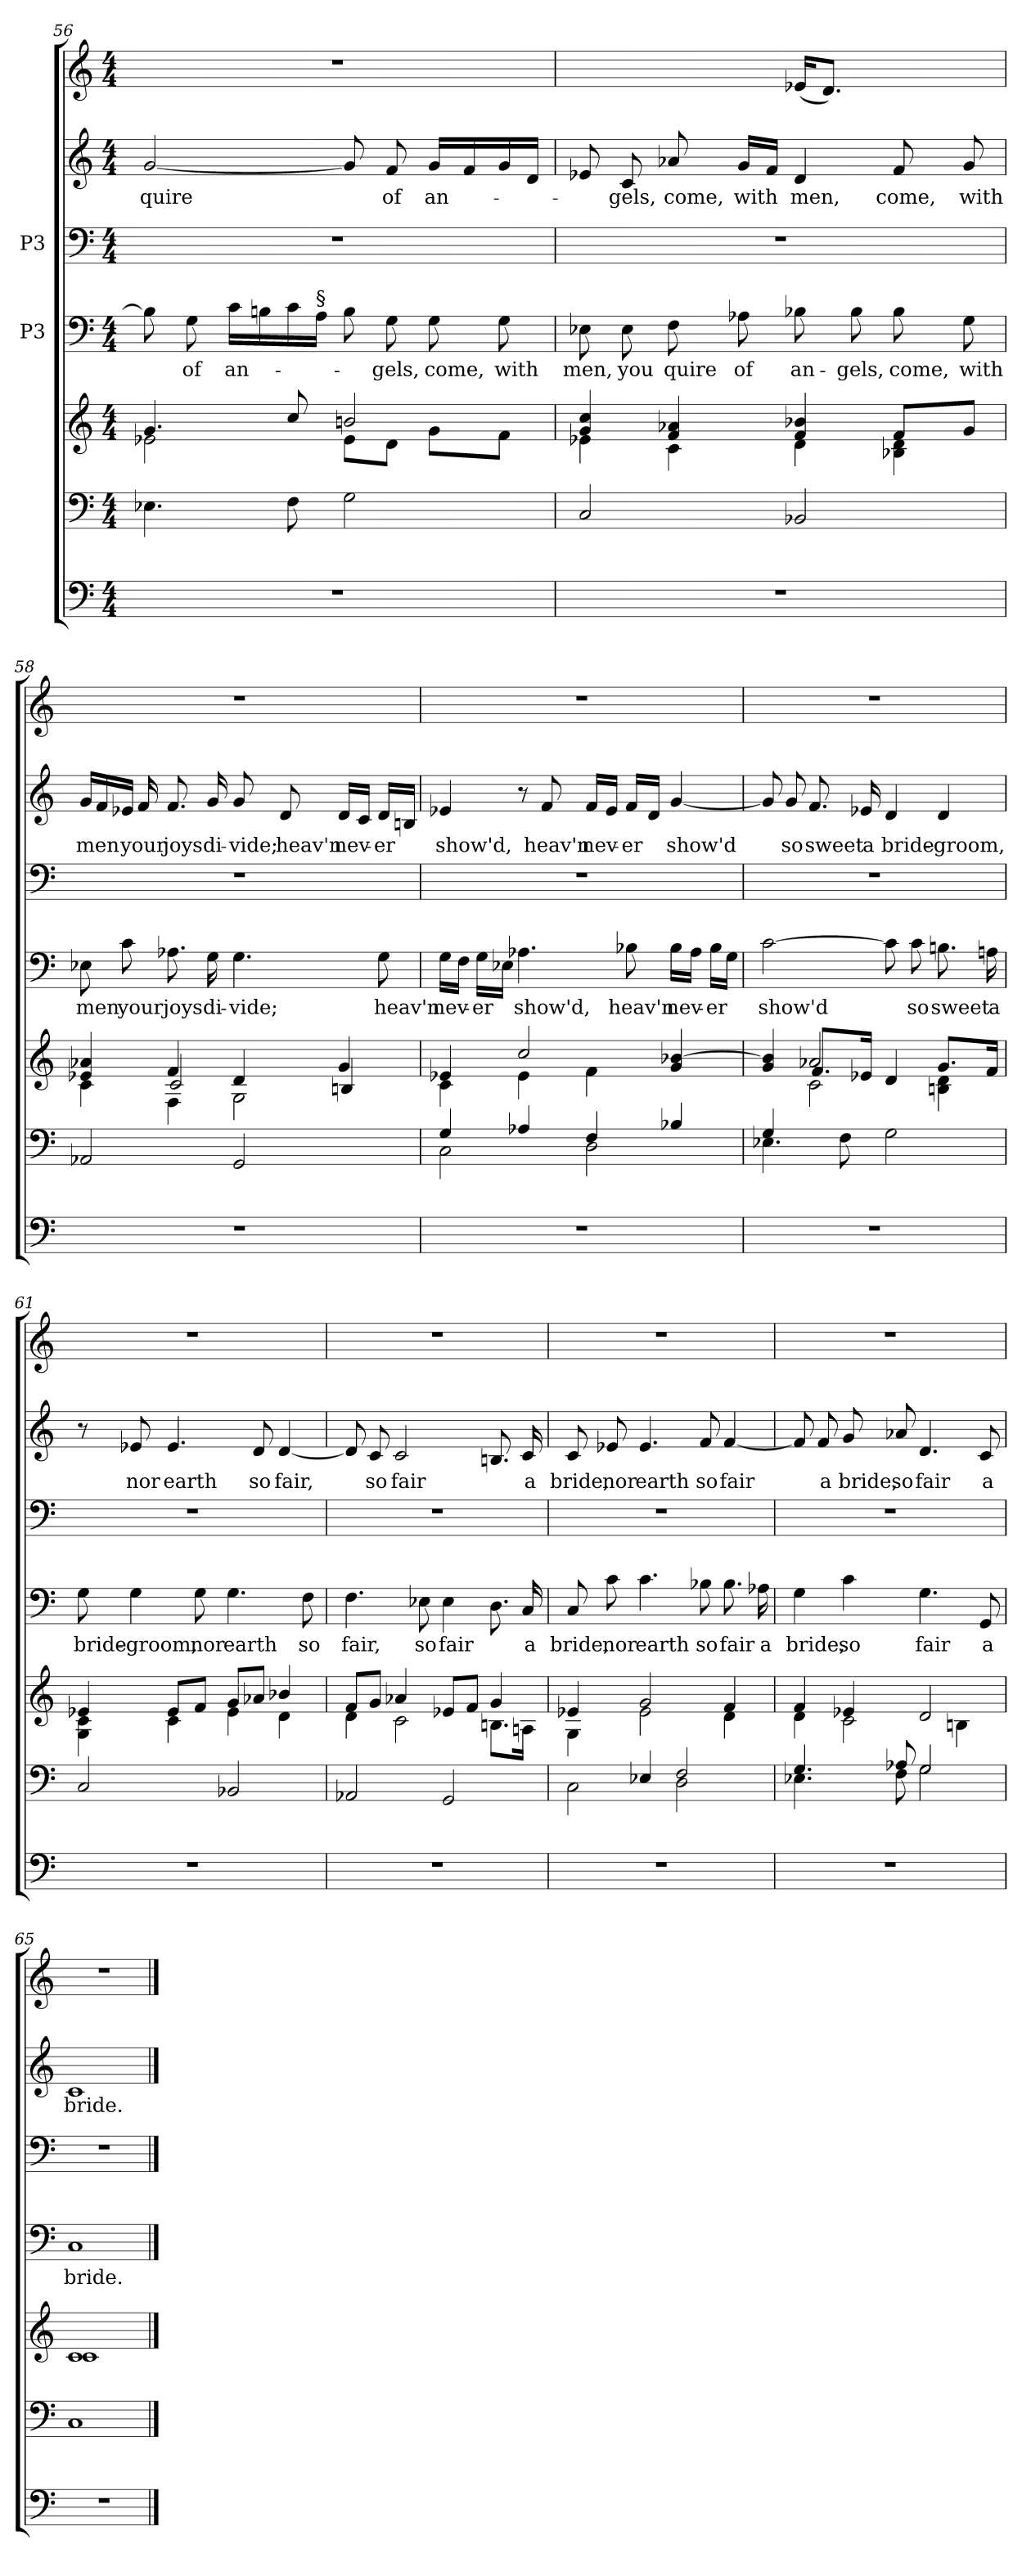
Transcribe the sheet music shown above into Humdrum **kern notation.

**kern	**kern	**kern	**kern	**text	**kern	**kern	**text	**kern
*part7	*part6	*part5	*part4	*part4	*part3	*part2	*part2	*part1
*staff7	*staff6	*staff5	*staff4	*staff4	*staff3	*staff2	*staff2	*staff1
*	*	*	*I"P3	*	*I"P3	*	*	*
!!LO:LB:g=z
*clefF4	*clefF4	*clefG2	*clefF4	*	*clefF4	*clefG2	*	*clefG2
*k[]	*k[]	*k[]	*k[]	*	*k[]	*k[]	*	*k[]
*C:	*C:	*C:	*C:	*	*C:	*C:	*	*C:
*M4/4	*M4/4	*M4/4	*M4/4	*	*M4/4	*M4/4	*	*M4/4
=56	=56	=56	=56	=56	=56	=56	=56	=56
*	*	*^	*	*	*	*	*	*
*	*	*	*^	*	*	*	*	*	*
!	!	!	!	!	!	!	!	!	!LO:LY:b	!
1r	4.E-\	4.g/	2e-\	8ryy	8B-\]	.	1r	[<2g/	quire	1r
!	!	!	!	!	!	!LO:LY:b	!	!	!	!
.	.	.	.	8ryy	8G\	of	.	.	.	.
!	!	!	!	!	!	!LO:LY:b	!	!	!	!
.	.	.	.	4ryy	16c\LL	an-	.	.	.	.
.	.	.	.	.	16Bn\	.	.	.	.	.
.	8F\	8cc/	.	.	16c\	.	.	.	.	.
!	!	!	!	!	!LO:TX:a:t=§	!	!	!	!	!
.	.	.	.	.	16A\JJ	.	.	.	.	.
.	2G\	2bn/	8e-\L	2ryy	8B\	.	.	8g/]	.	.
!	!	!	!	!	!	!LO:LY:b	!	!	!LO:LY:b	!
.	.	.	8d\J	.	8G\	-gels,	.	8f/	of	.
!	!	!	!	!	!	!LO:LY:b	!	!	!LO:LY:b	!
.	.	.	8g\L	.	8G\	come,	.	16g/LL	an-	.
.	.	.	.	.	.	.	.	16f/	.	.
!	!	!	!	!	!	!LO:LY:b	!	!	!	!
.	.	.	8f\J	.	8G\	with	.	16g/	.	.
.	.	.	.	.	.	.	.	16d/JJ	.	.
*	*	*	*v	*v	*	*	*	*	*	*
=57	=57	=57	=57	=57	=57	=57	=57	=57	=57
!	!	!	!	!	!LO:LY:b	!	!	!	!
1r	2C/	4g/ 4cc/	4e-\	8E-\	men,	1r	8e-/	.	4ryy
!	!	!	!	!	!LO:LY:b	!	!	!LO:LY:b	!
.	.	.	.	8E-\	you	.	8c/	-gels,	.
!	!	!	!	!	!LO:LY:b	!	!	!LO:LY:b	!
.	.	4f/ 4a-/	4c\	8F\	quire	.	8a-/	come,	4ryy
!	!	!	!	!	!LO:LY:b	!	!	!LO:LY:b	!
.	.	.	.	8A-\	of	.	16g/LL	with	.
.	.	.	.	.	.	.	16f/JJ	.	.
!	!	!	!	!	!LO:LY:b	!	!	!LO:LY:b	!
.	2BB-/	4f/ 4b-/	4d\	8B-\	an-	.	4d/	men,	(<16e-/KL
.	.	.	.	.	.	.	.	.	8.d/J)
!	!	!	!	!	!LO:LY:b	!	!	!	!
.	.	.	.	8B-\	-gels,	.	.	.	.
!	!	!	!	!	!LO:LY:b	!	!	!LO:LY:b	!
.	.	8f/L	4B-\ 4d\	8B-\	come,	.	8f/	come,	4ryy
!	!	!	!	!	!LO:LY:b	!	!	!LO:LY:b	!
.	.	8g/J	.	8G\	with	.	8g/	with	.
!!LO:PB:g=z
=58	=58	=58	=58	=58	=58	=58	=58	=58	=58
*	*	*	*^	*	*	*	*	*	*
!	!	!	!	!	!	!LO:LY:b	!	!	!LO:LY:b	!
1r	2AA-/	4e-/ 4a-/	4c\	4ryy	8E-\	men	1r	16g/LL	men	1r
.	.	.	.	.	.	.	.	16f/	.	.
!	!	!	!	!	!	!LO:LY:b	!	!	!	!
.	.	.	.	.	8c\	your	.	16e-/JJ	.	.
!	!	!	!	!	!	!	!	!	!LO:LY:b	!
.	.	.	.	.	.	.	.	16f/	your	.
!	!	!	!	!	!	!LO:LY:b	!	!	!LO:LY:b	!
.	.	4f/	4F\	2c/	8.A-\	joys	.	8.f/	joys	.
!	!	!	!	!	!	!LO:LY:b	!	!	!LO:LY:b	!
.	.	.	.	.	16G\	di-	.	16g/	di-	.
!	!	!	!	!	!	!LO:LY:b	!	!	!LO:LY:b	!
.	2GG/	4d/	2G\	.	4.G\	-vide;	.	8g/	-vide;	.
!	!	!	!	!	!	!	!	!	!LO:LY:b	!
.	.	.	.	.	.	.	.	8d/	heav'n	.
!	!	!	!	!	!	!	!	!	!LO:LY:b	!
.	.	4g/	.	4Bn/	.	.	.	16d/LL	nev-	.
.	.	.	.	.	.	.	.	16c/JJ	.	.
!	!	!	!	!	!	!LO:LY:b	!	!	!LO:LY:b	!
.	.	.	.	.	8G\	heav'n	.	16d/LL	-er	.
.	.	.	.	.	.	.	.	16Bn/JJ	.	.
*	*	*	*v	*v	*	*	*	*	*	*
=59	=59	=59	=59	=59	=59	=59	=59	=59	=59
*	*^	*	*	*	*	*	*	*	*
!	!	!	!	!	!	!LO:LY:b	!	!	!LO:LY:b	!
1r	4G/	2C\	4e-/	4c\	16G\LL	nev-	1r	4e-/	show'd,	1r
.	.	.	.	.	16F\JJ	.	.	.	.	.
!	!	!	!	!	!	!LO:LY:b	!	!	!	!
.	.	.	.	.	16G\LL	-er	.	.	.	.
.	.	.	.	.	16E-\JJ	.	.	.	.	.
!	!	!	!	!	!	!LO:LY:b	!	!	!	!
.	4A-/	.	2cc/	4e-\	4.A-\	show'd,	.	8r	.	.
!	!	!	!	!	!	!	!	!	!LO:LY:b	!
.	.	.	.	.	.	.	.	8f/	heav'n	.
!	!	!	!	!	!	!	!	!	!LO:LY:b	!
.	4F/	2D\	.	4f\	.	.	.	16f/LL	nev-	.
.	.	.	.	.	.	.	.	16e-/JJ	.	.
!	!	!	!	!	!	!LO:LY:b	!	!	!LO:LY:b	!
.	.	.	.	.	8B-\	heav'n	.	16f/LL	-er	.
.	.	.	.	.	.	.	.	16d/JJ	.	.
!	!	!	!	!	!	!LO:LY:b	!	!	!LO:LY:b	!
.	4B-/	.	4g/ [>4b-/	4ryy	16B-\LL	nev-	.	[<4g/	show'd	.
.	.	.	.	.	16A-\JJ	.	.	.	.	.
!	!	!	!	!	!	!LO:LY:b	!	!	!	!
.	.	.	.	.	16B-\LL	-er	.	.	.	.
.	.	.	.	.	16G\JJ	.	.	.	.	.
!!LO:LB:g=z
=60	=60	=60	=60	=60	=60	=60	=60	=60	=60	=60
*	*	*	*	*^	*	*	*	*	*	*
!	!	!	!	!	!	!	!LO:LY:b	!	!	!	!
1r	4G/	4.E-\	4g/ 4b-/]	4ryy	4ryy	[>2c\	show'd	1r	8g/]	.	1r
!	!	!	!	!	!	!	!	!	!	!LO:LY:b	!
.	.	.	.	.	.	.	.	.	8g/	so	.
!	!	!	!	!	!	!	!	!	!	!LO:LY:b	!
.	4ryy	.	2a-/	2c\	8.f/L	.	.	.	8.f/	sweet	.
.	.	8F\	.	.	.	.	.	.	.	.	.
!	!	!	!	!	!	!	!	!	!	!LO:LY:b	!
.	.	.	.	.	16e-/Jk	.	.	.	16e-/	a	.
!	!	!	!	!	!	!	!	!	!	!LO:LY:b	!
.	2ryy	2G\	.	.	4d/	8c\]	.	.	4d/	bride-	.
!	!	!	!	!	!	!	!LO:LY:b	!	!	!	!
.	.	.	.	.	.	8c\	so	.	.	.	.
!	!	!	!	!	!	!	!LO:LY:b	!	!	!LO:LY:b	!
.	.	.	8.g/L	4Bn\ 4d\	4ryy	8.Bn\	sweet	.	4d/	-groom,	.
!	!	!	!	!	!	!	!LO:LY:b	!	!	!	!
.	.	.	16f/Jk	.	.	16An\	a	.	.	.	.
*	*v	*v	*	*	*	*	*	*	*	*	*
*	*	*	*v	*v	*	*	*	*	*	*
=61	=61	=61	=61	=61	=61	=61	=61	=61	=61
!	!	!	!	!	!LO:LY:b	!	!	!	!
1r	2C/	4e-/	4G\ 4c\	8G\	bride-	1r	8r	.	1r
!	!	!	!	!	!LO:LY:b	!	!	!LO:LY:b	!
.	.	.	.	4G\	-groom,	.	8e-/	nor	.
!	!	!	!	!	!	!	!	!LO:LY:b	!
.	.	8e-/L	4c\	.	.	.	4.e-/	earth	.
!	!	!	!	!	!LO:LY:b	!	!	!	!
.	.	8f/J	.	8G\	nor	.	.	.	.
!	!	!	!	!	!LO:LY:b	!	!	!	!
.	2BB-/	8g/L	4e-\	4.G\	earth	.	.	.	.
!	!	!	!	!	!	!	!	!LO:LY:b	!
.	.	8a-/J	.	.	.	.	8d/	so	.
!	!	!	!	!	!	!	!	!LO:LY:b	!
.	.	4b-/	4d\	.	.	.	[<4d/	fair,	.
!	!	!	!	!	!LO:LY:b	!	!	!	!
.	.	.	.	8F\	so	.	.	.	.
=62	=62	=62	=62	=62	=62	=62	=62	=62	=62
!	!	!	!	!	!LO:LY:b	!	!	!	!
1r	2AA-/	8f/L	4d\	4.F\	fair,	1r	8d/]	.	1r
!	!	!	!	!	!	!	!	!LO:LY:b	!
.	.	8g/J	.	.	.	.	8c/	so	.
!	!	!	!	!	!	!	!	!LO:LY:b	!
.	.	4a-/	2c\	.	.	.	2c/	fair	.
!	!	!	!	!	!LO:LY:b	!	!	!	!
.	.	.	.	8E-\	so	.	.	.	.
!	!	!	!	!	!LO:LY:b	!	!	!	!
.	2GG/	8e-/L	.	4E-\	fair	.	.	.	.
.	.	8f/J	.	.	.	.	.	.	.
.	.	4g/	8.Bn\L	8.D\	.	.	8.Bn/	.	.
!	!	!	!	!	!LO:LY:b	!	!	!LO:LY:b	!
.	.	.	16An\Jk	16C/	a	.	16c/	a	.
!!LO:LB:g=z
=63	=63	=63	=63	=63	=63	=63	=63	=63	=63
*	*^	*	*	*	*	*	*	*	*
!	!	!	!	!	!	!LO:LY:b	!	!	!LO:LY:b	!
1r	4ryy	2C\	4e-/	4G\	8C/	bride,	1r	8c/	bride,	1r
!	!	!	!	!	!	!LO:LY:b	!	!	!LO:LY:b	!
.	.	.	.	.	8c\	nor	.	8e-/	nor	.
!	!	!	!	!	!	!LO:LY:b	!	!	!LO:LY:b	!
.	4E-/	.	2g/	2e-\	4.c\	earth	.	4.e-/	earth	.
.	2F/	2D\	.	.	.	.	.	.	.	.
!	!	!	!	!	!	!LO:LY:b	!	!	!LO:LY:b	!
.	.	.	.	.	8B-\	so	.	8f/	so	.
!	!	!	!	!	!	!LO:LY:b	!	!	!LO:LY:b	!
.	.	.	4f/	4d\	8.B-\	fair	.	[<4f/	fair	.
!	!	!	!	!	!	!LO:LY:b	!	!	!	!
.	.	.	.	.	16A-\	a	.	.	.	.
=64	=64	=64	=64	=64	=64	=64	=64	=64	=64	=64
!	!	!	!	!	!	!LO:LY:b	!	!	!	!
1r	4.G/	4.E-\	4f/	4d\	4G\	bride,	1r	8f/]	.	1r
!	!	!	!	!	!	!	!	!	!LO:LY:b	!
.	.	.	.	.	.	.	.	8f/	a	.
!	!	!	!	!	!	!LO:LY:b	!	!	!LO:LY:b	!
.	.	.	4e-/	2c\	4c\	so	.	8g/	bride,	.
!	!	!	!	!	!	!	!	!	!LO:LY:b	!
.	8A-/	8F\	.	.	.	.	.	8a-/	so	.
!	!	!	!	!	!	!LO:LY:b	!	!	!LO:LY:b	!
.	2G/	2G\	2d/	.	4.G\	fair	.	4.d/	fair	.
.	.	.	.	4Bn\	.	.	.	.	.	.
!	!	!	!	!	!	!LO:LY:b	!	!	!LO:LY:b	!
.	.	.	.	.	8GG/	a	.	8c/	a	.
*	*v	*v	*	*	*	*	*	*	*	*
=65	=65	=65	=65	=65	=65	=65	=65	=65	=65
!	!	!	!	!	!LO:LY:b	!	!	!LO:LY:b	!
1r	1C	1c	1c	1C	bride.	1r	1c	bride.	1r
*	*	*v	*v	*	*	*	*	*	*
==	==	==	==	==	==	==	==	==
*-	*-	*-	*-	*-	*-	*-	*-	*-
